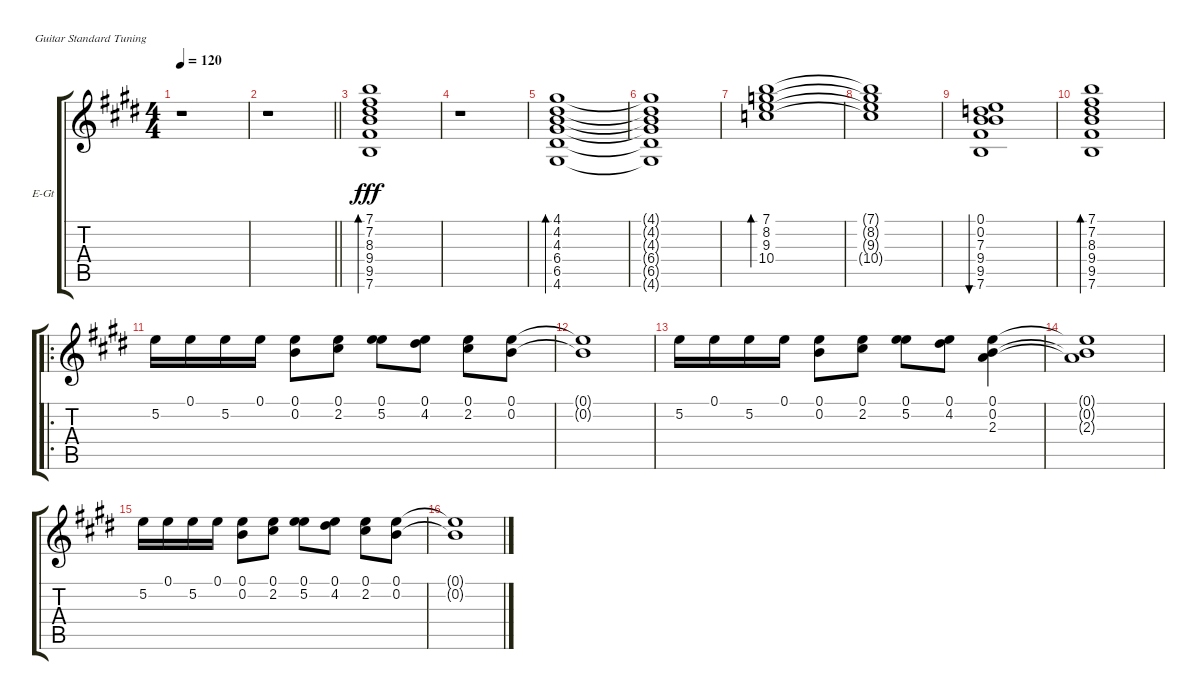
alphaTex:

\defaultSystemsLayout 4
\bracketExtendMode groupsimilarinstruments
\firstSystemTrackNameOrientation horizontal
\otherSystemsTrackNameOrientation horizontal
\track ("Electric Guitar" "E-Gt") {instrument electricguitarclean}
\staff {score tabs}
\tuning (E4 B3 G3 D3 A2 E2)
\ts (4 4)
\tempo 120
\clef g2
\ks e
r.1{dy ff} |
\barLineRight lightlight
r.1 |
(7.6 9.5 9.4 8.3 7.2 7.1).1{bd 281 dy fff} |
r.1 |
(4.6 6.5 6.4 4.3 4.2 4.1).1{bd 278} |
(4.6{t} 6.5{t} 6.4{t} 4.3{t} 4.2{t} 4.1{t}).1 |
(7.1 8.2 9.3 10.4).1{bd 278} |
(10.4{t} 9.3{t} 8.2{t} 7.1{t}).1 |
(0.1 0.2 7.3 9.4 9.5 7.6).1{bu 278} |
(7.6 9.5 9.4 8.3 7.2 7.1).1{bd 278} |
\ro
5.2.16 0.1.16 5.2.16 0.1.16 (0.2 0.1).8 (2.2 0.1).8 (5.2 0.1).8 (4.2 0.1).8 (2.2 0.1).8 (0.2 0.1).8 |
(0.1{t} 0.2{t}).1 |
5.2.16 0.1.16 5.2.16 0.1.16 (0.2 0.1).8 (2.2 0.1).8 (5.2 0.1).8 (4.2 0.1).8 (0.2 0.1 2.3).4 |
(0.1{t} 0.2{t} 2.3{t}).1 |
5.2.16 0.1.16 5.2.16 0.1.16 (0.2 0.1).8 (2.2 0.1).8 (5.2 0.1).8 (4.2 0.1).8 (2.2 0.1).8 (0.2 0.1).8 |
(0.1{t} 0.2{t}).1
